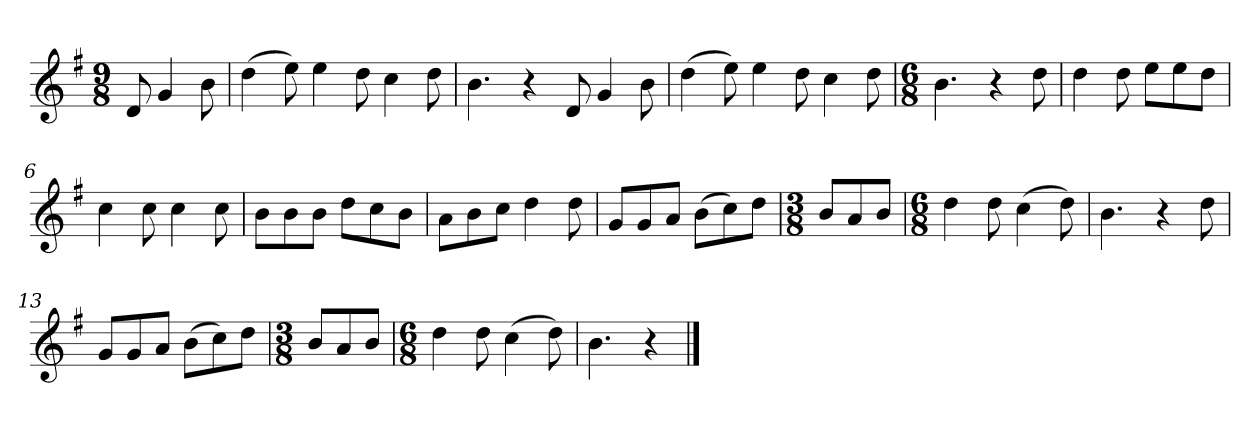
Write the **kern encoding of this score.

**kern
*part1
*staff1
*k[f#]
*M9/8
*MM120
=
8d
4g
8b
=1
(4dd
8ee)
4ee
8dd
4cc
8dd
=2
4.b
4r
8d
4g
8b
=3
(4dd
8ee)
4ee
8dd
4cc
8dd
=4
*M6/8
4.b
4r
8dd
=5
4dd
8dd
8eeL
8ee
8ddJ
=6
4cc
8cc
4cc
8cc
=7
8bL
8b
8bJ
8ddL
8cc
8bJ
=8
8aL
8b
8ccJ
4dd
8dd
=9
8gL
8g
8aJ
(8bL
8cc)
8ddJ
=10
*M3/8
8bL
8a
8bJ
=11
*M6/8
4dd
8dd
(4cc
8dd)
=12
4.b
4r
8dd
=13
8gL
8g
8aJ
(8bL
8cc)
8ddJ
=14
*M3/8
8bL
8a
8bJ
=15
*M6/8
4dd
8dd
(4cc
8dd)
=16
4.b
4r
==
*-
